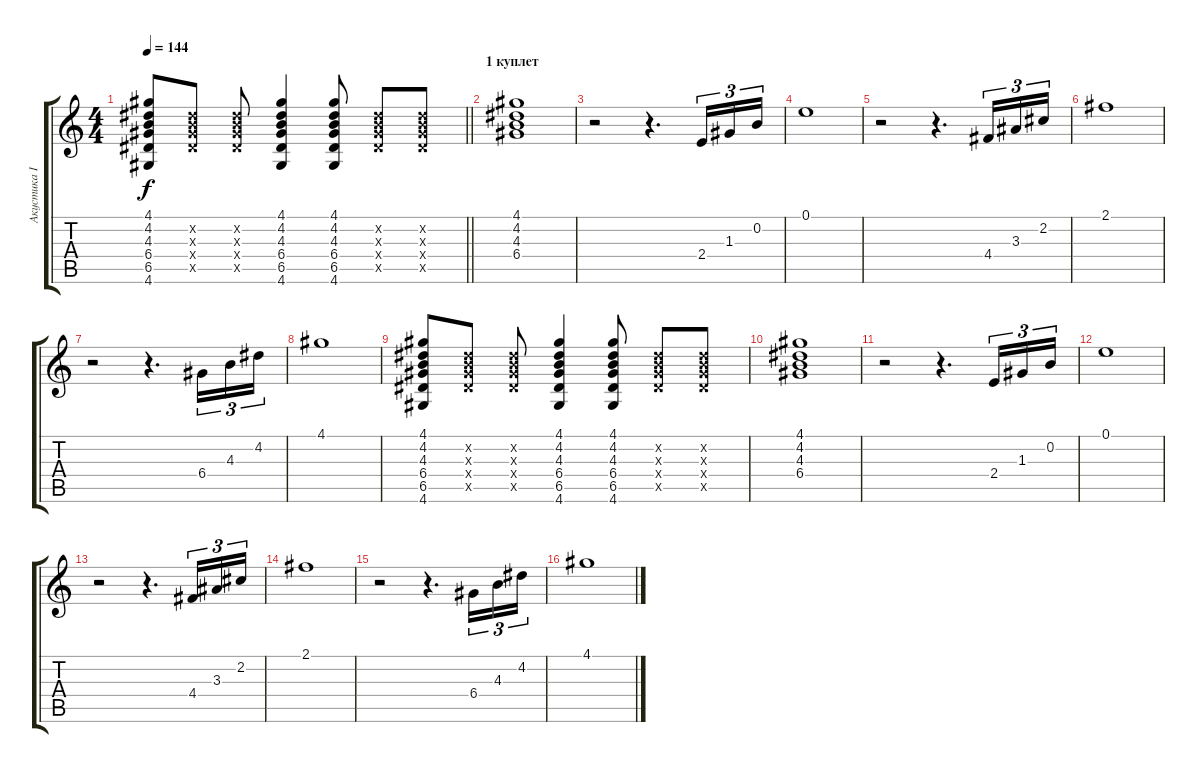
\track ("Акустика I" "Акустика I") {instrument acousticguitarsteel}
\staff {score tabs}
\tuning (E4 B3 G3 D3 A2 E2) {hide}
\ts (4 4)
\tempo 144
\clef g2
\barLineRight lightlight
\ks c
(4.1 4.2 4.3 6.4 6.5 4.6).8{dy f} (4.2{x} 4.3{x} 6.4{x} 6.5{x}).8 (4.2{x} 4.3{x} 6.4{x} 6.5{x}).8 (4.1 4.2 4.3 6.4 6.5 4.6).4 (4.1 4.2 4.3 6.4 6.5 4.6).8 (4.2{x} 4.3{x} 6.4{x} 6.5{x}).8 (4.2{x} 4.3{x} 6.4{x} 6.5{x}).8 |
\section ("" "1 куплет")
(4.1 4.2 4.3 6.4).1 |
r.2 r.4{d} 2.4.16{tu (3 2)} 1.3.16{tu (3 2)} 0.2.16{tu (3 2)} |
0.1.1 |
r.2 r.4{d} 4.4.16{tu (3 2)} 3.3.16{tu (3 2)} 2.2.16{tu (3 2)} |
2.1.1 |
r.2 r.4{d} 6.4.16{tu (3 2)} 4.3.16{tu (3 2)} 4.2.16{tu (3 2)} |
4.1.1 |
(4.1 4.2 4.3 6.4 6.5 4.6).8 (4.2{x} 4.3{x} 6.4{x} 6.5{x}).8 (4.2{x} 4.3{x} 6.4{x} 6.5{x}).8 (4.1 4.2 4.3 6.4 6.5 4.6).4 (4.1 4.2 4.3 6.4 6.5 4.6).8 (4.2{x} 4.3{x} 6.4{x} 6.5{x}).8 (4.2{x} 4.3{x} 6.4{x} 6.5{x}).8 |
(4.1 4.2 4.3 6.4).1 |
r.2 r.4{d} 2.4.16{tu (3 2)} 1.3.16{tu (3 2)} 0.2.16{tu (3 2)} |
0.1.1 |
r.2 r.4{d} 4.4.16{tu (3 2)} 3.3.16{tu (3 2)} 2.2.16{tu (3 2)} |
2.1.1 |
r.2 r.4{d} 6.4.16{tu (3 2)} 4.3.16{tu (3 2)} 4.2.16{tu (3 2)} |
4.1.1
